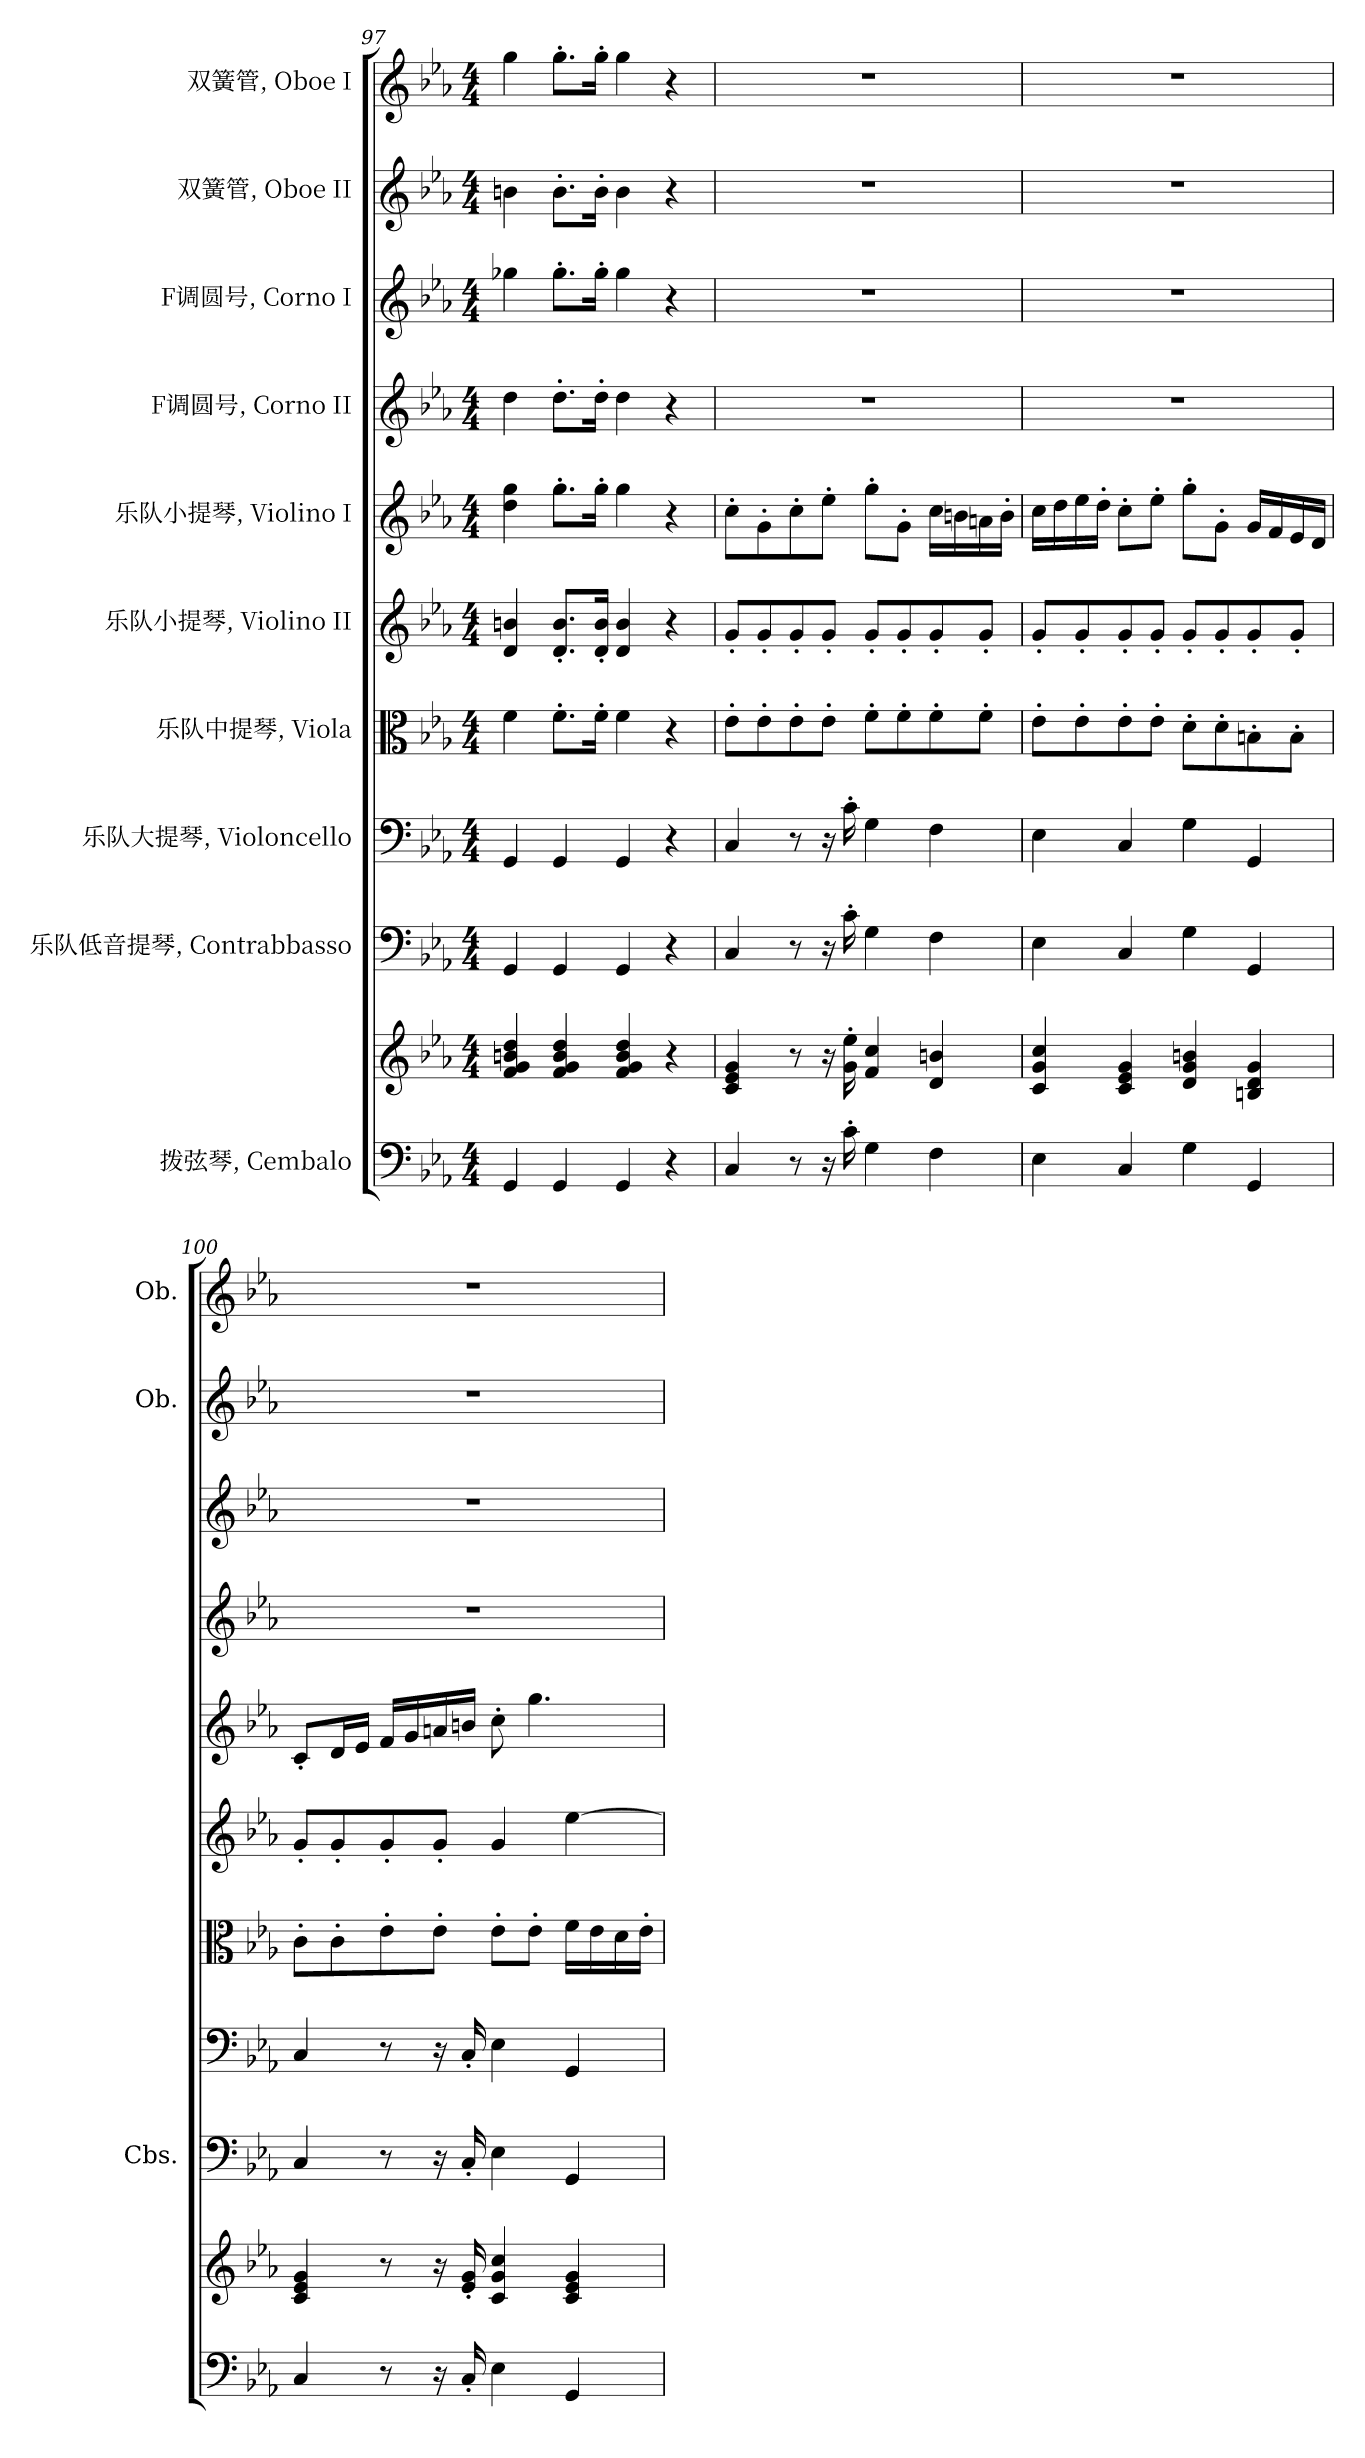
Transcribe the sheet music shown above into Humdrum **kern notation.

**kern	**kern	**kern	**kern	**kern	**kern	**kern	**kern	**kern	**kern	**kern
*part10	*part10	*part9	*part8	*part7	*part6	*part5	*part4	*part3	*part2	*part1
*staff11	*staff10	*staff9	*staff8	*staff7	*staff6	*staff5	*staff4	*staff3	*staff2	*staff1
*I"拨弦琴, Cembalo	*	*I"乐队低音提琴, Contrabbasso	*I"乐队大提琴, Violoncello	*I"乐队中提琴, Viola	*I"乐队小提琴, Violino II	*I"乐队小提琴, Violino I	*I"F调圆号, Corno II	*I"F调圆号, Corno I	*I"双簧管, Oboe II	*I"双簧管, Oboe I
*	*	*I'Cbs.	*	*	*	*	*	*	*I'Ob.	*I'Ob.
!!LO:PB:g=z
*clefF4	*clefG2	*clefF4	*clefF4	*clefC3	*clefG2	*clefG2	*clefG2	*clefG2	*clefG2	*clefG2
*	*	*ITrd7c12	*	*	*	*	*ITrd4c7	*ITrd4c7	*	*
*k[b-e-a-]	*k[b-e-a-]	*k[b-e-a-]	*k[b-e-a-]	*k[b-e-a-]	*k[b-e-a-]	*k[b-e-a-]	*k[b-e-a-d-]	*k[b-e-a-d-]	*k[b-e-a-]	*k[b-e-a-]
*M4/4	*M4/4	*M4/4	*M4/4	*M4/4	*M4/4	*M4/4	*M4/4	*M4/4	*M4/4	*M4/4
=97	=97	=97	=97	=97	=97	=97	=97	=97	=97	=97
4GG/	4f/ 4g/ 4bn/ 4dd/	4GGG/	4GG/	4f\	4d/ 4bn/	4dd\ 4gg\	4g\	4cc-X\	4bn\	4gg\
4GG/	4f/ 4g/ 4b/ 4dd/	4GGG/	4GG/	8.f'\L	8.d/' 8.b/'L	8.gg'\L	8.g'\L	8.cc-'\L	8.b'\L	8.gg'\L
.	.	.	.	16f'\Jk	16d/' 16b/'Jk	16gg'\Jk	16g'\Jk	16cc-'\Jk	16b'\Jk	16gg'\Jk
4GG/	4f/ 4g/ 4b/ 4dd/	4GGG/	4GG/	4f\	4d/ 4b/	4gg\	4g\	4cc-\	4b\	4gg\
4r	4r	4r	4r	4r	4r	4r	4r	4r	4r	4r
=98	=98	=98	=98	=98	=98	=98	=98	=98	=98	=98
4C/	4c/ 4e-/ 4g/	4CC/	4C/	8e-'\L	8g'/L	8cc'\L	1r	1r	1r	1r
.	.	.	.	8e-'\	8g'/	8g'\	.	.	.	.
8r	8r	8r	8r	8e-'\	8g'/	8cc'\	.	.	.	.
16r	16r	16r	16r	8e-'\J	8g'/J	8ee-'\J	.	.	.	.
16c'\	16g\' 16ee-\'	16C'\	16c'\	.	.	.	.	.	.	.
4G\	4f/ 4cc/	4GG\	4G\	8f'\L	8g'/L	8gg'\L	.	.	.	.
.	.	.	.	8f'\	8g'/	8g'\J	.	.	.	.
4F\	4d/ 4bn/	4FF\	4F\	8f'\	8g'/	16cc\LL	.	.	.	.
.	.	.	.	.	.	16bn\	.	.	.	.
.	.	.	.	8f'\J	8g'/J	16an\	.	.	.	.
.	.	.	.	.	.	16b'\JJ	.	.	.	.
=99	=99	=99	=99	=99	=99	=99	=99	=99	=99	=99
4E-\	4c/ 4g/ 4cc/	4EE-\	4E-\	8e-'\L	8g'/L	16cc\LL	1r	1r	1r	1r
.	.	.	.	.	.	16dd\	.	.	.	.
.	.	.	.	8e-'\	8g'/	16ee-\	.	.	.	.
.	.	.	.	.	.	16dd'\JJ	.	.	.	.
4C/	4c/ 4e-/ 4g/	4CC/	4C/	8e-'\	8g'/	8cc'\L	.	.	.	.
.	.	.	.	8e-'\J	8g'/J	8ee-'\J	.	.	.	.
4G\	4d/ 4g/ 4bn/	4GG\	4G\	8d'\L	8g'/L	8gg'\L	.	.	.	.
.	.	.	.	8d'\	8g'/	8g'\J	.	.	.	.
4GG/	4Bn/ 4d/ 4g/	4GGG/	4GG/	8Bn'\	8g'/	16g/LL	.	.	.	.
.	.	.	.	.	.	16f/	.	.	.	.
.	.	.	.	8B'\J	8g'/J	16e-/	.	.	.	.
.	.	.	.	.	.	16d/JJ	.	.	.	.
!!LO:PB:g=z
=100	=100	=100	=100	=100	=100	=100	=100	=100	=100	=100
4C/	4c/ 4e-/ 4g/	4CC/	4C/	8c'\L	8g'/L	8c'/L	1r	1r	1r	1r
.	.	.	.	8c'\	8g'/	16d/L	.	.	.	.
.	.	.	.	.	.	16e-/JJ	.	.	.	.
8r	8r	8r	8r	8e-'\	8g'/	16f/LL	.	.	.	.
.	.	.	.	.	.	16g/	.	.	.	.
16r	16r	16r	16r	8e-'\J	8g'/J	16an/	.	.	.	.
16C'/	16e-/' 16g/'	16CC'/	16C'/	.	.	16bn/JJ	.	.	.	.
4E-\	4c/ 4g/ 4cc/	4EE-\	4E-\	8e-'\L	4g/	8cc'\	.	.	.	.
.	.	.	.	8e-'\J	.	4.gg\	.	.	.	.
4GG/	4c/ 4e-/ 4g/	4GGG/	4GG/	16f\LL	[4ee-\	.	.	.	.	.
.	.	.	.	16e-\	.	.	.	.	.	.
.	.	.	.	16d\	.	.	.	.	.	.
.	.	.	.	16e-'\JJ	.	.	.	.	.	.
=	=	=	=	=	=	=	=	=	=	=
*-	*-	*-	*-	*-	*-	*-	*-	*-	*-	*-
